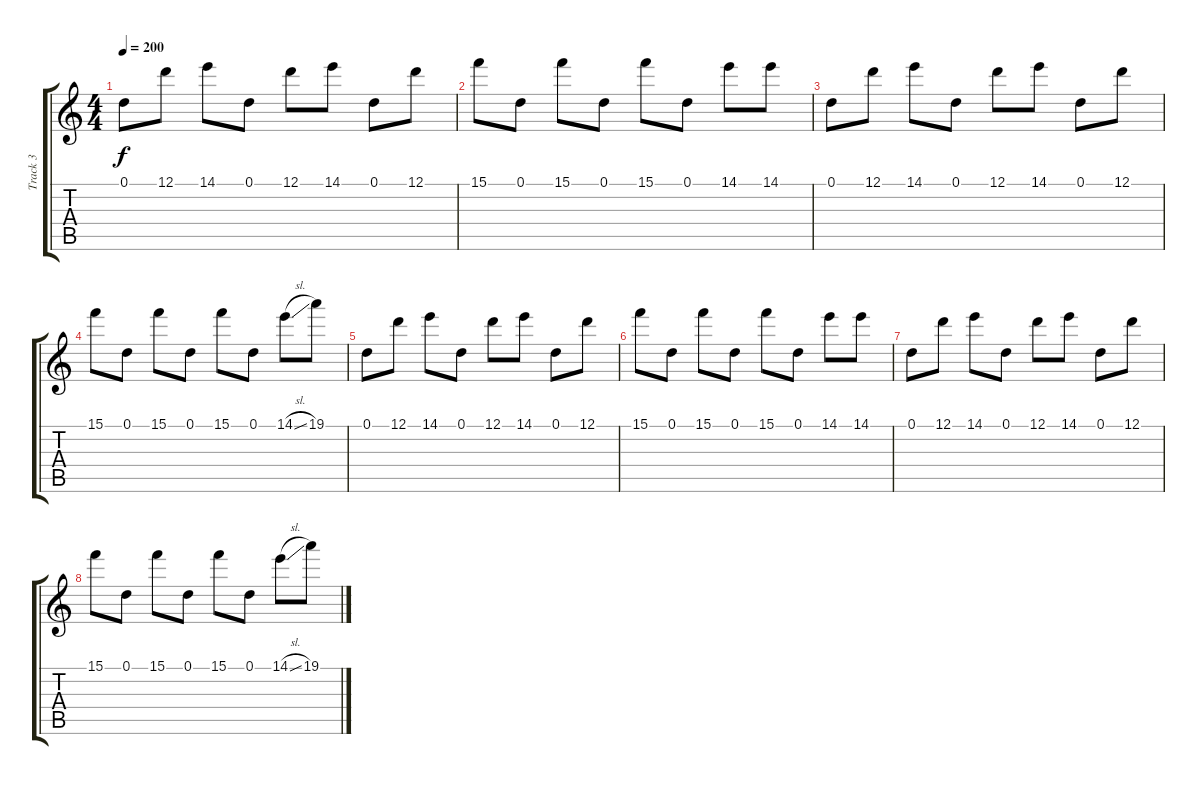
\track ("Track 3" "Track 3") {instrument distortionguitar}
\staff {score tabs}
\tuning (D4 A3 F3 C3 G2 C2) {hide}
\ts (4 4)
\tempo 200
\clef g2
\ks c
0.1.8{dy f} 12.1.8 14.1.8 0.1.8 12.1.8 14.1.8 0.1.8 12.1.8 |
15.1.8 0.1.8 15.1.8 0.1.8 15.1.8 0.1.8 14.1.8 14.1.8 |
0.1.8 12.1.8 14.1.8 0.1.8 12.1.8 14.1.8 0.1.8 12.1.8 |
15.1.8 0.1.8 15.1.8 0.1.8 15.1.8 0.1.8 14.1{sl}.8 19.1.8 |
0.1.8 12.1.8 14.1.8 0.1.8 12.1.8 14.1.8 0.1.8 12.1.8 |
15.1.8 0.1.8 15.1.8 0.1.8 15.1.8 0.1.8 14.1.8 14.1.8 |
0.1.8 12.1.8 14.1.8 0.1.8 12.1.8 14.1.8 0.1.8 12.1.8 |
15.1.8 0.1.8 15.1.8 0.1.8 15.1.8 0.1.8 14.1{sl}.8 19.1.8
